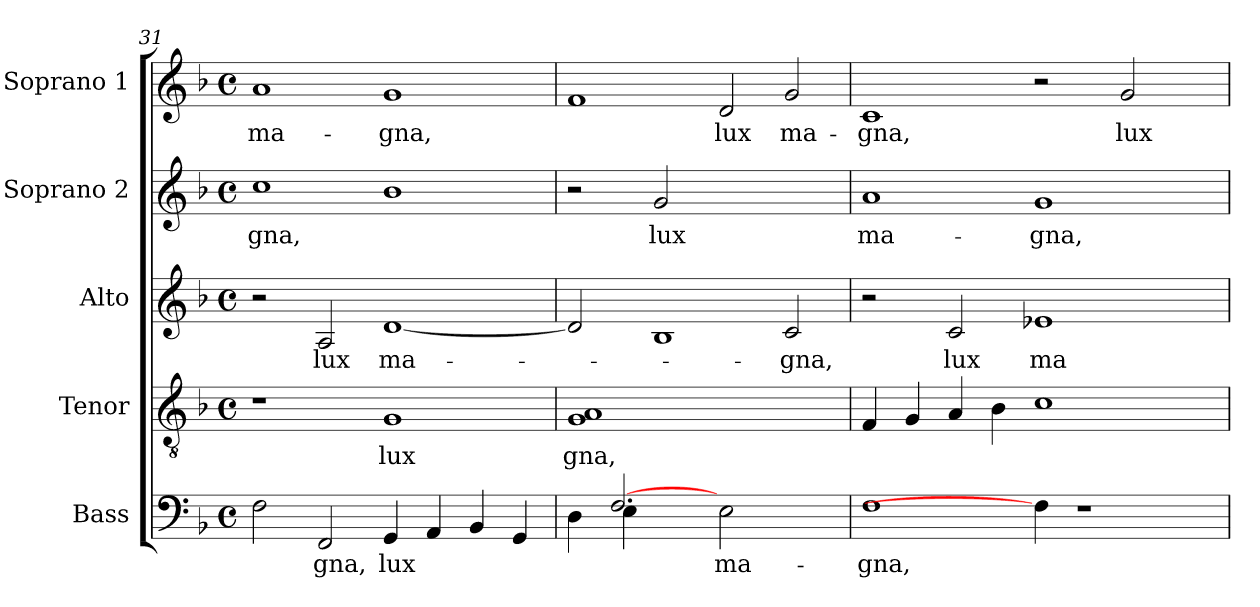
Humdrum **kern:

**kern	**text	**kern	**text	**kern	**text	**kern	**text	**kern	**text
*part5	*part5	*part4	*part4	*part3	*part3	*part2	*part2	*part1	*part1
*staff5	*staff5	*staff4	*staff4	*staff3	*staff3	*staff2	*staff2	*staff1	*staff1
*I"Bass	*	*I"Tenor	*	*I"Alto	*	*I"Soprano 2	*	*I"Soprano 1	*
*clefF4	*	*clefGv2	*	*clefG2	*	*clefG2	*	*clefG2	*
*k[b-]	*	*k[b-]	*	*k[b-]	*	*k[b-]	*	*k[b-]	*
*F:	*	*F:	*	*F:	*	*F:	*	*F:	*
*M4/4	*	*M4/4	*	*M4/4	*	*M4/4	*	*M4/4	*
*met(c)	*	*met(c)	*	*met(c)	*	*met(c)	*	*met(c)	*
=31	=31	=31	=31	=31	=31	=31	=31	=31	=31
!	!	!	!	!	!	!	!LO:LY:b	!	!LO:LY:b:cj
2F\	.	1r	.	2r	.	1cc	-gna,	1a	ma-
!	!LO:LY:b:cj	!	!	!	!LO:LY:b:cj	!	!	!	!
2FF/	-gna,	.	.	2A/	lux	.	.	.	.
!	!LO:LY:b	!	!LO:LY:b:cj	!	!LO:LY:b:cj	!	!	!	!LO:LY:b
4GG/	lux	1G	lux	[<1d	ma-	1b-	.	1g	-gna,
4AA/	.	.	.	.	.	.	.	.	.
4BB-/	.	.	.	.	.	.	.	.	.
4GG/	.	.	.	.	.	.	.	.	.
=32	=32	=32	=32	=32	=32	=32	=32	=32	=32
*^	*	*	*	*	*	*	*	*	*
!	!	!	!	!LO:LY:b	!	!	!	!	!	!
4D\	4ryy	.	1A 1G	-gna,	2d/]	.	2r	.	1f	.
[2.F	4E\	.	.	.	.	.	.	.	.	.
!	!	!	!	!	!	!	!	!LO:LY:b:cj	!	!
.	2ryy	.	.	.	1B-	.	2g/	lux	.	.
!	!	!LO:LY:b:cj	!	!	!	!	!	!	!	!LO:LY:b:cj
2E\	1ryy	ma-	1ryy	.	.	.	1ryy	.	2d/	lux
!	!	!	!	!	!	!LO:LY:b	!	!	!	!LO:LY:b:cj
2ryy	.	.	.	.	2c/	-gna,	.	.	2g/	ma-
*v	*v	*	*	*	*	*	*	*	*	*
=33	=33	=33	=33	=33	=33	=33	=33	=33	=33
!	!LO:LY:b:cj	!	!	!	!	!	!LO:LY:b:cj	!	!LO:LY:b:cj
1F	-gna,	4F/	.	2r	.	1a	ma-	1c	-gna,
.	.	4G/	.	.	.	.	.	.	.
!	!	!	!	!	!LO:LY:b:cj	!	!	!	!
.	.	4A/	.	2c/	lux	.	.	.	.
.	.	4B-\	.	.	.	.	.	.	.
!	!	!	!	!	!LO:LY:b:cj	!	!LO:LY:b	!	!
4F]	.	1c	.	1e-X	ma-	1g	-gna,	2r	.
1r	.	.	.	.	.	.	.	.	.
!	!	!	!	!	!	!	!	!	!LO:LY:b:cj
.	.	.	.	.	.	.	.	2g/	lux
.	.	4ryy	.	4ryy	.	4ryy	.	4ryy	.
=	=	=	=	=	=	=	=	=	=
*-	*-	*-	*-	*-	*-	*-	*-	*-	*-
